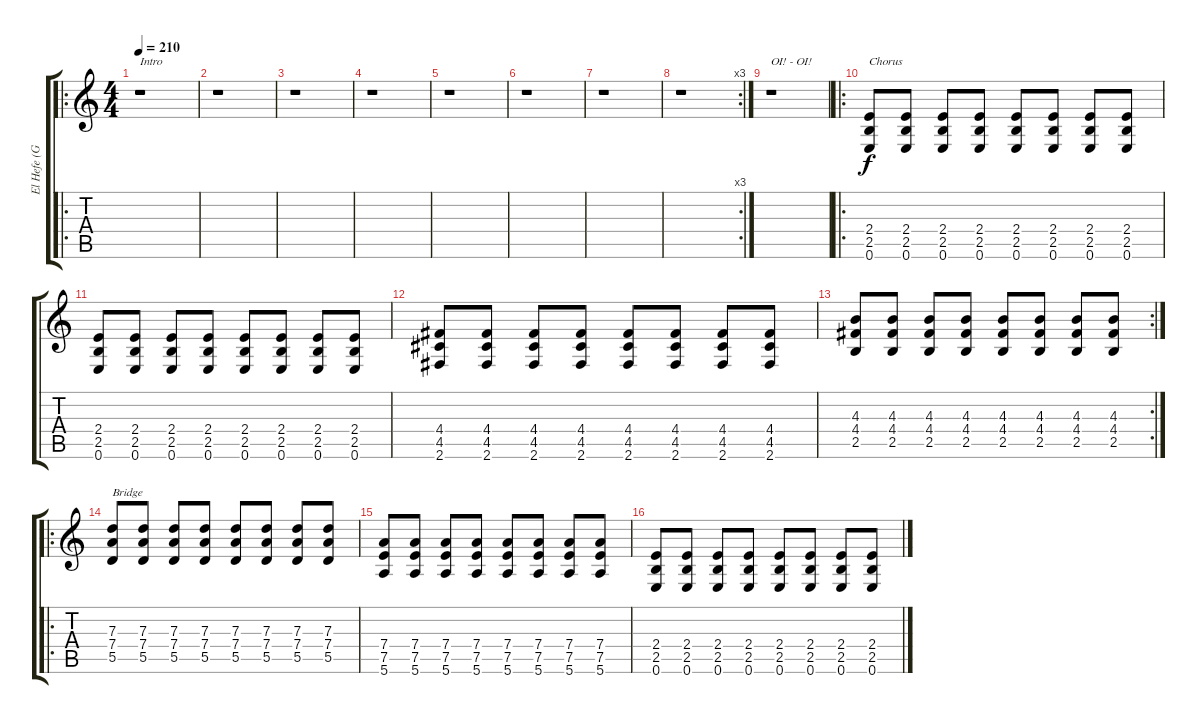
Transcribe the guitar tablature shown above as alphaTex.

\track ("El Hefe (Guitar)" "El Hefe (G") {instrument distortionguitar}
\staff {score tabs}
\tuning (E4 B3 G3 D3 A2 E2) {hide}
\ro
\ts (4 4)
\tempo 210
\clef g2
\ks c
r.1{txt "Intro" dy f instrument distortionguitar} |
r.1 |
r.1 |
r.1 |
r.1 |
r.1 |
r.1 |
\rc 3
r.1 |
r.1{txt "OI! - OI!"} |
\ro
(2.4 2.5 0.6).8{txt "Chorus"} (2.4 2.5 0.6).8 (2.4 2.5 0.6).8 (2.4 2.5 0.6).8 (2.4 2.5 0.6).8 (2.4 2.5 0.6).8 (2.4 2.5 0.6).8 (2.4 2.5 0.6).8 |
(2.4 2.5 0.6).8 (2.4 2.5 0.6).8 (2.4 2.5 0.6).8 (2.4 2.5 0.6).8 (2.4 2.5 0.6).8 (2.4 2.5 0.6).8 (2.4 2.5 0.6).8 (2.4 2.5 0.6).8 |
(4.4 4.5 2.6).8 (4.4 4.5 2.6).8 (4.4 4.5 2.6).8 (4.4 4.5 2.6).8 (4.4 4.5 2.6).8 (4.4 4.5 2.6).8 (4.4 4.5 2.6).8 (4.4 4.5 2.6).8 |
\rc 2
(4.3 4.4 2.5).8 (4.3 4.4 2.5).8 (4.3 4.4 2.5).8 (4.3 4.4 2.5).8 (4.3 4.4 2.5).8 (4.3 4.4 2.5).8 (4.3 4.4 2.5).8 (4.3 4.4 2.5).8 |
\ro
(7.3 7.4 5.5).8{txt "Bridge"} (7.3 7.4 5.5).8 (7.3 7.4 5.5).8 (7.3 7.4 5.5).8 (7.3 7.4 5.5).8 (7.3 7.4 5.5).8 (7.3 7.4 5.5).8 (7.3 7.4 5.5).8 |
(7.4 7.5 5.6).8 (7.4 7.5 5.6).8 (7.4 7.5 5.6).8 (7.4 7.5 5.6).8 (7.4 7.5 5.6).8 (7.4 7.5 5.6).8 (7.4 7.5 5.6).8 (7.4 7.5 5.6).8 |
(2.4 2.5 0.6).8 (2.4 2.5 0.6).8 (2.4 2.5 0.6).8 (2.4 2.5 0.6).8 (2.4 2.5 0.6).8 (2.4 2.5 0.6).8 (2.4 2.5 0.6).8 (2.4 2.5 0.6).8
